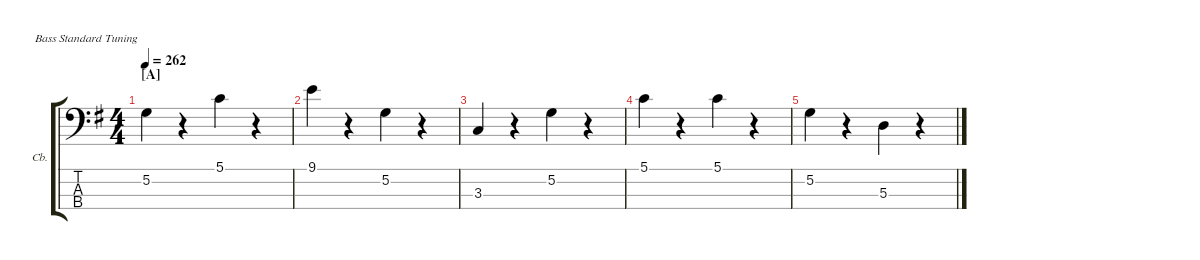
\hideDynamics
\bracketExtendMode groupsimilarinstruments
\firstSystemTrackNameOrientation horizontal
\otherSystemsTrackNameOrientation horizontal
\track ("Contrabass" "Cb.") {instrument acousticbass}
\staff {score tabs}
\tuning (G2 D2 A1 E1)
\ts (4 4)
\section ("A" "")
\tempo 262
\clef f4
\ks g
5.2.4{dy mp} r.4 5.1.4 r.4 |
9.1.4 r.4 5.2.4 r.4 |
3.3.4 r.4 5.2.4 r.4 |
5.1.4 r.4 5.1.4 r.4 |
5.2.4 r.4 5.3.4 r.4
